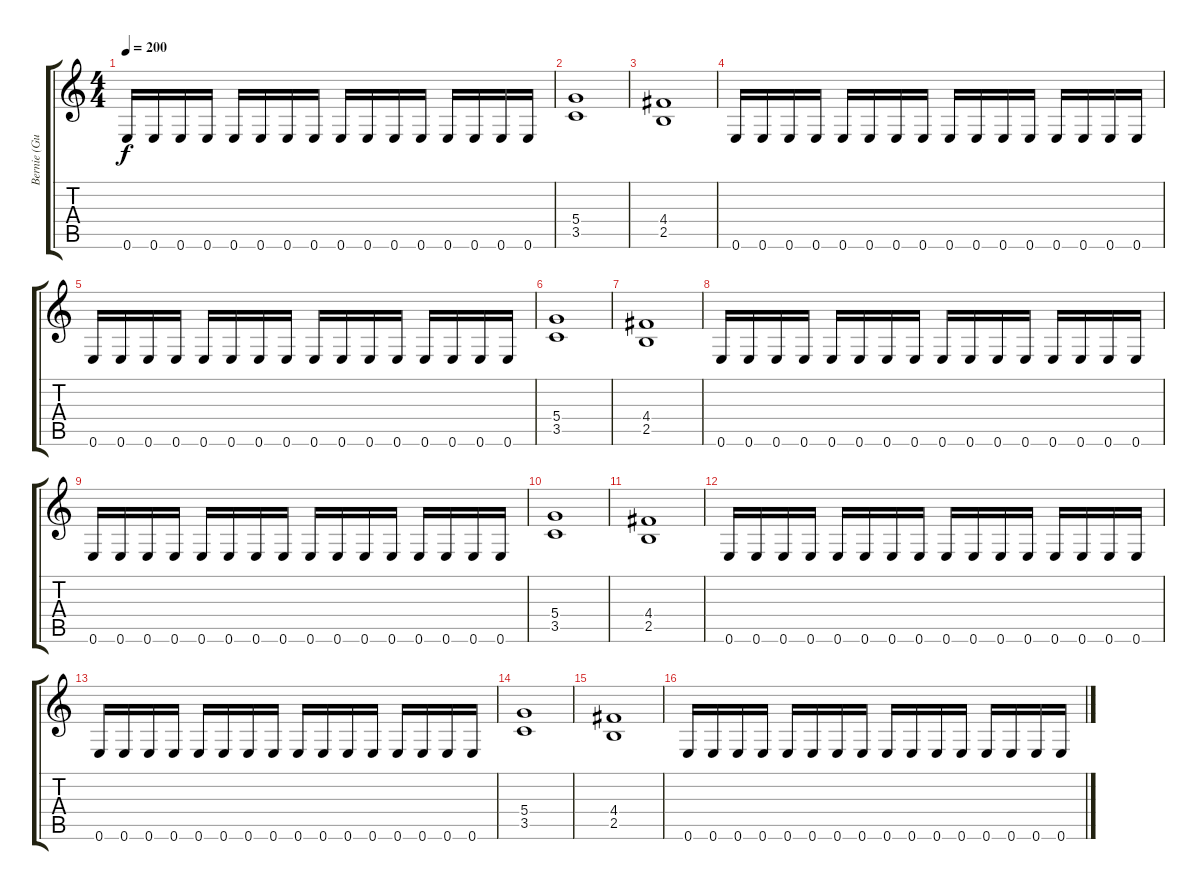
\track ("Bernie (Guitar)" "Bernie (Gu") {instrument distortionguitar}
\staff {score tabs}
\tuning (E4 B3 G3 D3 A2 E2) {hide}
\ts (4 4)
\tempo 200
\clef g2
\ks c
0.6.16{dy f} 0.6.16 0.6.16 0.6.16 0.6.16 0.6.16 0.6.16 0.6.16 0.6.16 0.6.16 0.6.16 0.6.16 0.6.16 0.6.16 0.6.16 0.6.16 |
(5.4 3.5).1 |
(4.4 2.5).1 |
0.6.16 0.6.16 0.6.16 0.6.16 0.6.16 0.6.16 0.6.16 0.6.16 0.6.16 0.6.16 0.6.16 0.6.16 0.6.16 0.6.16 0.6.16 0.6.16 |
0.6.16 0.6.16 0.6.16 0.6.16 0.6.16 0.6.16 0.6.16 0.6.16 0.6.16 0.6.16 0.6.16 0.6.16 0.6.16 0.6.16 0.6.16 0.6.16 |
(5.4 3.5).1 |
(4.4 2.5).1 |
0.6.16 0.6.16 0.6.16 0.6.16 0.6.16 0.6.16 0.6.16 0.6.16 0.6.16 0.6.16 0.6.16 0.6.16 0.6.16 0.6.16 0.6.16 0.6.16 |
0.6.16 0.6.16 0.6.16 0.6.16 0.6.16 0.6.16 0.6.16 0.6.16 0.6.16 0.6.16 0.6.16 0.6.16 0.6.16 0.6.16 0.6.16 0.6.16 |
(5.4 3.5).1 |
(4.4 2.5).1 |
0.6.16 0.6.16 0.6.16 0.6.16 0.6.16 0.6.16 0.6.16 0.6.16 0.6.16 0.6.16 0.6.16 0.6.16 0.6.16 0.6.16 0.6.16 0.6.16 |
0.6.16 0.6.16 0.6.16 0.6.16 0.6.16 0.6.16 0.6.16 0.6.16 0.6.16 0.6.16 0.6.16 0.6.16 0.6.16 0.6.16 0.6.16 0.6.16 |
(5.4 3.5).1 |
(4.4 2.5).1 |
0.6.16 0.6.16 0.6.16 0.6.16 0.6.16 0.6.16 0.6.16 0.6.16 0.6.16 0.6.16 0.6.16 0.6.16 0.6.16 0.6.16 0.6.16 0.6.16
